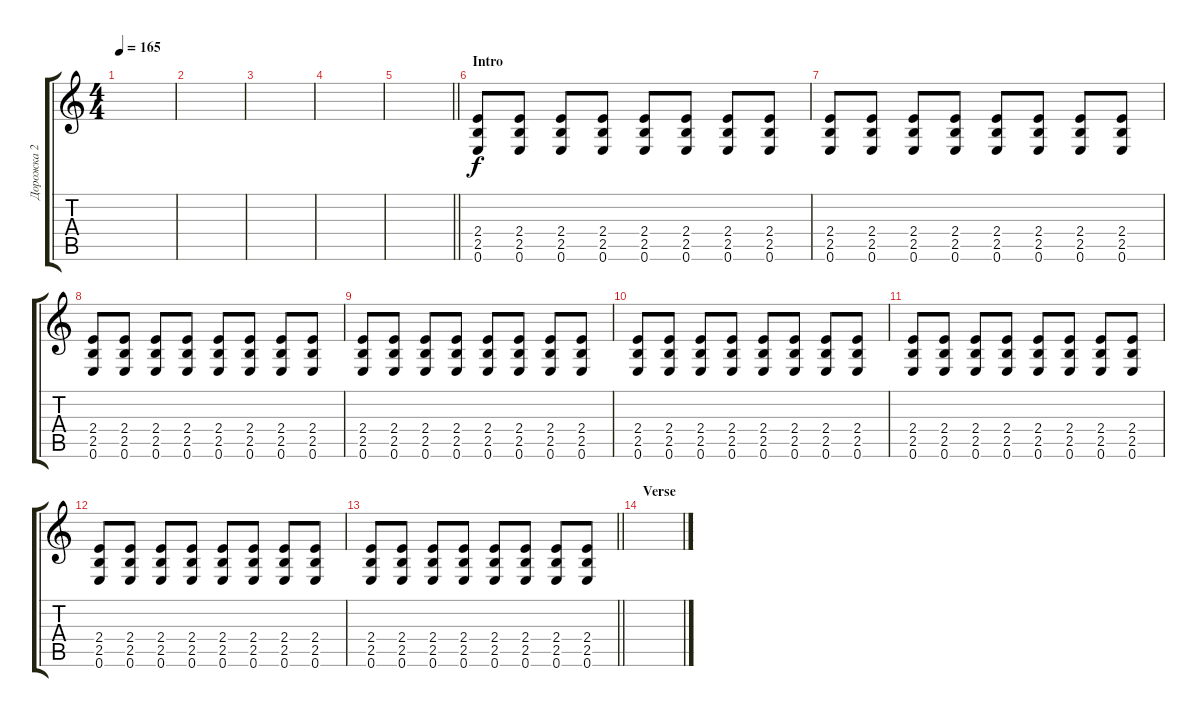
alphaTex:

\track ("Дорожка 2" "Дорожка 2") {instrument distortionguitar}
\staff {score tabs}
\tuning (E4 B3 G3 D3 A2 E2) {hide}
\ts (4 4)
\tempo 165
\clef g2
\ks c
|
|
|
|
\barLineRight lightlight
|
\section ("" "Intro")
(2.4 2.5 0.6).8 (2.4 2.5 0.6).8 (2.4 2.5 0.6).8 (2.4 2.5 0.6).8 (2.4 2.5 0.6).8 (2.4 2.5 0.6).8 (2.4 2.5 0.6).8 (2.4 2.5 0.6).8 |
(2.4 2.5 0.6).8 (2.4 2.5 0.6).8 (2.4 2.5 0.6).8 (2.4 2.5 0.6).8 (2.4 2.5 0.6).8 (2.4 2.5 0.6).8 (2.4 2.5 0.6).8 (2.4 2.5 0.6).8 |
(2.4 2.5 0.6).8 (2.4 2.5 0.6).8 (2.4 2.5 0.6).8 (2.4 2.5 0.6).8 (2.4 2.5 0.6).8 (2.4 2.5 0.6).8 (2.4 2.5 0.6).8 (2.4 2.5 0.6).8 |
(2.4 2.5 0.6).8 (2.4 2.5 0.6).8 (2.4 2.5 0.6).8 (2.4 2.5 0.6).8 (2.4 2.5 0.6).8 (2.4 2.5 0.6).8 (2.4 2.5 0.6).8 (2.4 2.5 0.6).8 |
(2.4 2.5 0.6).8 (2.4 2.5 0.6).8 (2.4 2.5 0.6).8 (2.4 2.5 0.6).8 (2.4 2.5 0.6).8 (2.4 2.5 0.6).8 (2.4 2.5 0.6).8 (2.4 2.5 0.6).8 |
(2.4 2.5 0.6).8 (2.4 2.5 0.6).8 (2.4 2.5 0.6).8 (2.4 2.5 0.6).8 (2.4 2.5 0.6).8 (2.4 2.5 0.6).8 (2.4 2.5 0.6).8 (2.4 2.5 0.6).8 |
(2.4 2.5 0.6).8 (2.4 2.5 0.6).8 (2.4 2.5 0.6).8 (2.4 2.5 0.6).8 (2.4 2.5 0.6).8 (2.4 2.5 0.6).8 (2.4 2.5 0.6).8 (2.4 2.5 0.6).8 |
\barLineRight lightlight
(2.4 2.5 0.6).8 (2.4 2.5 0.6).8 (2.4 2.5 0.6).8 (2.4 2.5 0.6).8 (2.4 2.5 0.6).8 (2.4 2.5 0.6).8 (2.4 2.5 0.6).8 (2.4 2.5 0.6).8 |
\section ("" "Verse")
